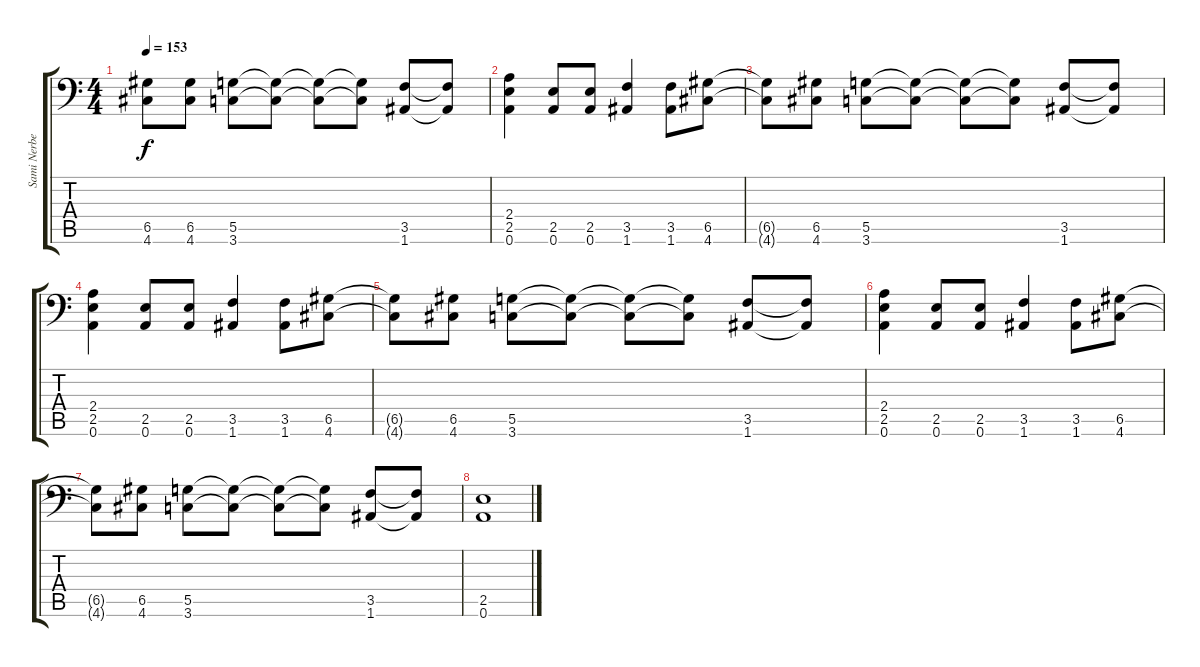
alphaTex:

\track ("Sami Nerberg" "Sami Nerbe") {instrument distortionguitar}
\staff {score tabs}
\tuning (A3 E3 C3 G2 D2 A1) {hide}
\ts (4 4)
\tempo 153
\clef f4
\ks c
(6.5{t} 4.6{t}).8{dy f} (6.5 4.6).8 (5.5 3.6).8 (5.5{t} 3.6{t}).8 (5.5{t} 3.6{t}).8 (5.5{t} 3.6{t}).8 (3.5 1.6).8 (3.5{t} 1.6{t}).8 |
(2.4 2.5 0.6).4 (2.5 0.6).8 (2.5 0.6).8 (3.5 1.6).4 (3.5 1.6).8 (6.5 4.6).8 |
(6.5{t} 4.6{t}).8 (6.5 4.6).8 (5.5 3.6).8 (5.5{t} 3.6{t}).8 (5.5{t} 3.6{t}).8 (5.5{t} 3.6{t}).8 (3.5 1.6).8 (3.5{t} 1.6{t}).8 |
(2.4 2.5 0.6).4 (2.5 0.6).8 (2.5 0.6).8 (3.5 1.6).4 (3.5 1.6).8 (6.5 4.6).8 |
(6.5{t} 4.6{t}).8 (6.5 4.6).8 (5.5 3.6).8 (5.5{t} 3.6{t}).8 (5.5{t} 3.6{t}).8 (5.5{t} 3.6{t}).8 (3.5 1.6).8 (3.5{t} 1.6{t}).8 |
(2.4 2.5 0.6).4 (2.5 0.6).8 (2.5 0.6).8 (3.5 1.6).4 (3.5 1.6).8 (6.5 4.6).8 |
(6.5{t} 4.6{t}).8 (6.5 4.6).8 (5.5 3.6).8 (5.5{t} 3.6{t}).8 (5.5{t} 3.6{t}).8 (5.5{t} 3.6{t}).8 (3.5 1.6).8 (3.5{t} 1.6{t}).8 |
(2.5 0.6).1
